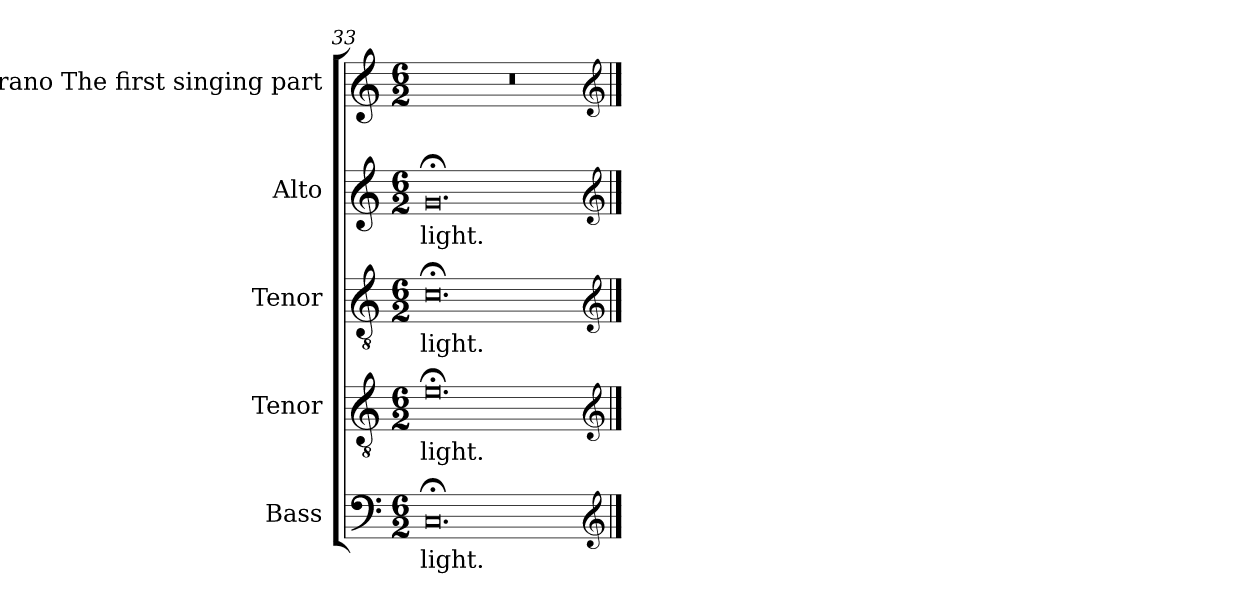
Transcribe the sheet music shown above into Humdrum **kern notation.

**kern	**text	**kern	**text	**kern	**text	**kern	**text	**kern
*part5	*part5	*part4	*part4	*part3	*part3	*part2	*part2	*part1
*staff5	*staff5	*staff4	*staff4	*staff3	*staff3	*staff2	*staff2	*staff1
*I"Bass	*	*I"Tenor	*	*I"Tenor	*	*I"Alto	*	*I"Soprano The first singing part
*I'B.	*	*I'T.	*	*	*	*	*	*I'S.
*clefF4	*	*clefGv2	*	*clefGv2	*	*clefG2	*	*clefG2
*	*	*ITrd7c12	*	*ITrd7c12	*	*ITrd7c12	*	*
*k[]	*	*k[]	*	*k[]	*	*k[]	*	*k[]
*C:	*	*C:	*	*C:	*	*C:	*	*C:
*M6/2	*	*M6/2	*	*M6/2	*	*M6/2	*	*M6/2
=33	=33	=33	=33	=33	=33	=33	=33	=33
!	!LO:LY:b:color=#000000	!	!	!	!	!	!	!
!	!	!	!LO:LY:b:color=#000000	!	!	!	!	!
!	!	!	!	!	!LO:LY:b:color=#000000	!	!	!
!	!	!	!	!	!	!	!LO:LY:b:color=#000000	!LO:N:vis=1
0.C;i	-light.	0.E;i	-light.	0.C;i	-light.	0.G;i	-light.	0.r
*	*	*	*	*	*	*	*	*stria0
*clefG2	*	*clefG2	*	*clefG2	*	*clefG2	*	*clefG2
==	==	==	==	==	==	==	==	==
*-	*-	*-	*-	*-	*-	*-	*-	*-
